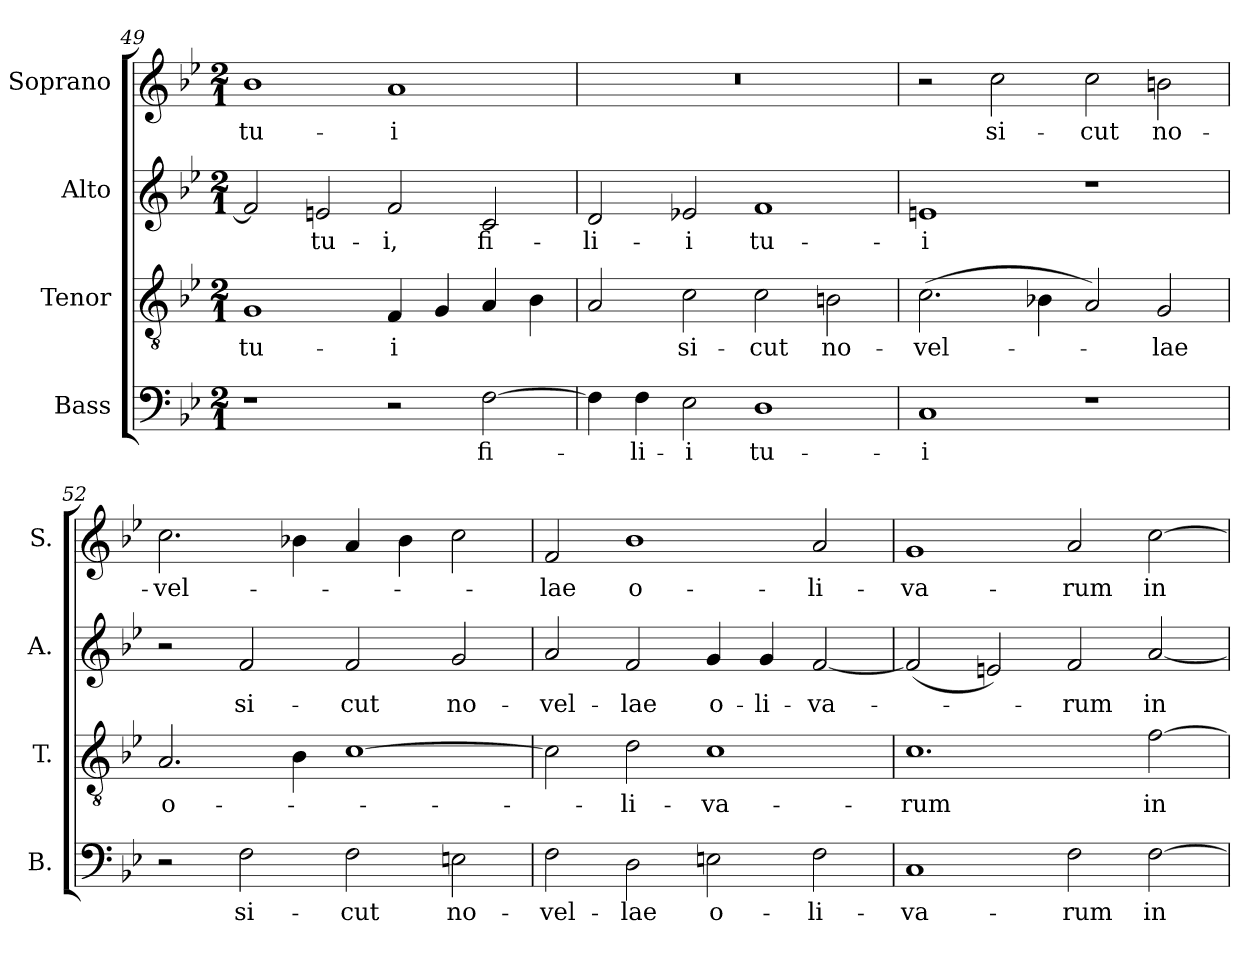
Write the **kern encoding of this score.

**kern	**text	**kern	**text	**kern	**text	**kern	**text
*part4	*part4	*part3	*part3	*part2	*part2	*part1	*part1
*staff4	*staff4	*staff3	*staff3	*staff2	*staff2	*staff1	*staff1
*I"Bass	*	*I"Tenor	*	*I"Alto	*	*I"Soprano	*
*I'B.	*	*I'T.	*	*I'A.	*	*I'S.	*
*clefF4	*	*clefGv2	*	*clefG2	*	*clefG2	*
*	*	*ITrd7c12	*	*	*	*	*
*k[b-e-]	*	*k[b-e-]	*	*k[b-e-]	*	*k[b-e-]	*
*B-:	*	*B-:	*	*B-:	*	*B-:	*
*M2/1	*	*M2/1	*	*M2/1	*	*M2/1	*
=49	=49	=49	=49	=49	=49	=49	=49
!	!	!	!LO:LY:b:color=#000000	!	!	!	!
!	!	!	!	!	!	!	!LO:LY:b:color=#000000
1r	.	1GGi	tu-	2fi/]	.	1b-i	tu-
!	!	!	!	!	!LO:LY:b:color=#000000	!	!
.	.	.	.	2eni/	tu-	.	.
!	!	!	!LO:LY:b:color=#000000	!	!	!	!
!	!	!	!	!	!LO:LY:b:color=#000000	!	!
!	!	!	!	!	!	!	!LO:LY:b:color=#000000
2r	.	4FFi/	-i	2fi/	-i,	1ai	-i
.	.	4GGi/	.	.	.	.	.
!	!LO:LY:b:color=#000000	!	!	!	!	!	!
!	!	!	!	!	!LO:LY:b:color=#000000	!	!
[2Fi\	fi-	4AAi/	.	2ci/	fi-	.	.
.	.	4BB-i\	.	.	.	.	.
=50	=50	=50	=50	=50	=50	=50	=50
!	!	!	!	!	!LO:LY:b:color=#000000	!LO:N:vis=1	!
4Fi\]	.	2AAi/	.	2di/	-li-	0r	.
!	!LO:LY:b:color=#000000	!	!	!	!	!	!
4Fi\	-li-	.	.	.	.	.	.
!	!LO:LY:b:color=#000000	!	!	!	!	!	!
!	!	!	!LO:LY:b:color=#000000	!	!	!	!
!	!	!	!	!	!LO:LY:b:color=#000000	!	!
2E-i\	-i	2Ci\	si-	2e-Xi/	-i	.	.
!	!LO:LY:b:color=#000000	!	!	!	!	!	!
!	!	!	!LO:LY:b:color=#000000	!	!	!	!
!	!	!	!	!	!LO:LY:b:color=#000000	!	!
1Di	tu-	2Ci\	-cut	1fi	tu-	.	.
!	!	!	!LO:LY:b:color=#000000	!	!	!	!
.	.	2BBni\	no-	.	.	.	.
=51	=51	=51	=51	=51	=51	=51	=51
!	!LO:LY:b:color=#000000	!	!	!	!	!	!
!	!	!	!LO:LY:b:color=#000000	!	!	!	!
!	!	!	!	!	!LO:LY:b:color=#000000	!	!
1Ci	-i	(2.Ci\	-vel-	1eni	-i	2r	.
!	!	!	!	!	!	!	!LO:LY:b:color=#000000
.	.	.	.	.	.	2cci\	si-
.	.	4BB-Xi\	.	.	.	.	.
!	!	!	!	!	!	!	!LO:LY:b:color=#000000
1r	.	2AAi/)	.	1r	.	2cci\	-cut
!	!	!	!LO:LY:b:color=#000000	!	!	!	!
!	!	!	!	!	!	!	!LO:LY:b:color=#000000
.	.	2GGi/	-lae	.	.	2bni\	no-
!!LO:LB:g=z
=52	=52	=52	=52	=52	=52	=52	=52
!	!	!	!LO:LY:b:color=#000000	!	!	!	!
!	!	!	!	!	!	!	!LO:LY:b:color=#000000
2r	.	2.AAi/	o-	2r	.	2.cci\	-vel-
!	!LO:LY:b:color=#000000	!	!	!	!	!	!
!	!	!	!	!	!LO:LY:b:color=#000000	!	!
2Fi\	si-	.	.	2fi/	si-	.	.
.	.	4BB-i\	.	.	.	4b-Xi\	.
!	!LO:LY:b:color=#000000	!	!	!	!	!	!
!	!	!	!	!	!LO:LY:b:color=#000000	!	!
2Fi\	-cut	[1Ci	.	2fi/	-cut	4ai/	.
.	.	.	.	.	.	4b-i\	.
!	!LO:LY:b:color=#000000	!	!	!	!	!	!
!	!	!	!	!	!LO:LY:b:color=#000000	!	!
2Eni\	no-	.	.	2gi/	no-	2cci\	.
=53	=53	=53	=53	=53	=53	=53	=53
!	!LO:LY:b:color=#000000	!	!	!	!	!	!
!	!	!	!	!	!LO:LY:b:color=#000000	!	!
!	!	!	!	!	!	!	!LO:LY:b:color=#000000
2Fi\	-vel-	2Ci\]	.	2ai/	-vel-	2fi/	-lae
!	!LO:LY:b:color=#000000	!	!	!	!	!	!
!	!	!	!LO:LY:b:color=#000000	!	!	!	!
!	!	!	!	!	!LO:LY:b:color=#000000	!	!
!	!	!	!	!	!	!	!LO:LY:b:color=#000000
2Di\	-lae	2Di\	-li-	2fi/	-lae	1b-i	o-
!	!LO:LY:b:color=#000000	!	!	!	!	!	!
!	!	!	!LO:LY:b:color=#000000	!	!	!	!
!	!	!	!	!	!LO:LY:b:color=#000000	!	!
2Eni\	o-	1Ci	-va-	4gi/	o-	.	.
!	!	!	!	!	!LO:LY:b:color=#000000	!	!
.	.	.	.	4gi/	-li-	.	.
!	!LO:LY:b:color=#000000	!	!	!	!	!	!
!	!	!	!	!	!LO:LY:b:color=#000000	!	!
!	!	!	!	!	!	!	!LO:LY:b:color=#000000
2Fi\	-li-	.	.	[2fi/	-va-	2ai/	-li-
=54	=54	=54	=54	=54	=54	=54	=54
!	!LO:LY:b:color=#000000	!	!	!	!	!	!
!	!	!	!LO:LY:b:color=#000000	!	!	!	!
!	!	!	!	!	!	!	!LO:LY:b:color=#000000
1Ci	-va-	1.Ci	-rum	(2fi/]	.	1gi	-va-
.	.	.	.	2eni/)	.	.	.
!	!LO:LY:b:color=#000000	!	!	!	!	!	!
!	!	!	!	!	!LO:LY:b:color=#000000	!	!
!	!	!	!	!	!	!	!LO:LY:b:color=#000000
2Fi\	-rum	.	.	2fi/	-rum	2ai/	-rum
!	!LO:LY:b:color=#000000	!	!	!	!	!	!
!	!	!	!LO:LY:b:color=#000000	!	!	!	!
!	!	!	!	!	!LO:LY:b:color=#000000	!	!
!	!	!	!	!	!	!	!LO:LY:b:color=#000000
[2Fi\	in	[2Fi\	in	[2ai/	in	[2cci\	in
=	=	=	=	=	=	=	=
*-	*-	*-	*-	*-	*-	*-	*-
